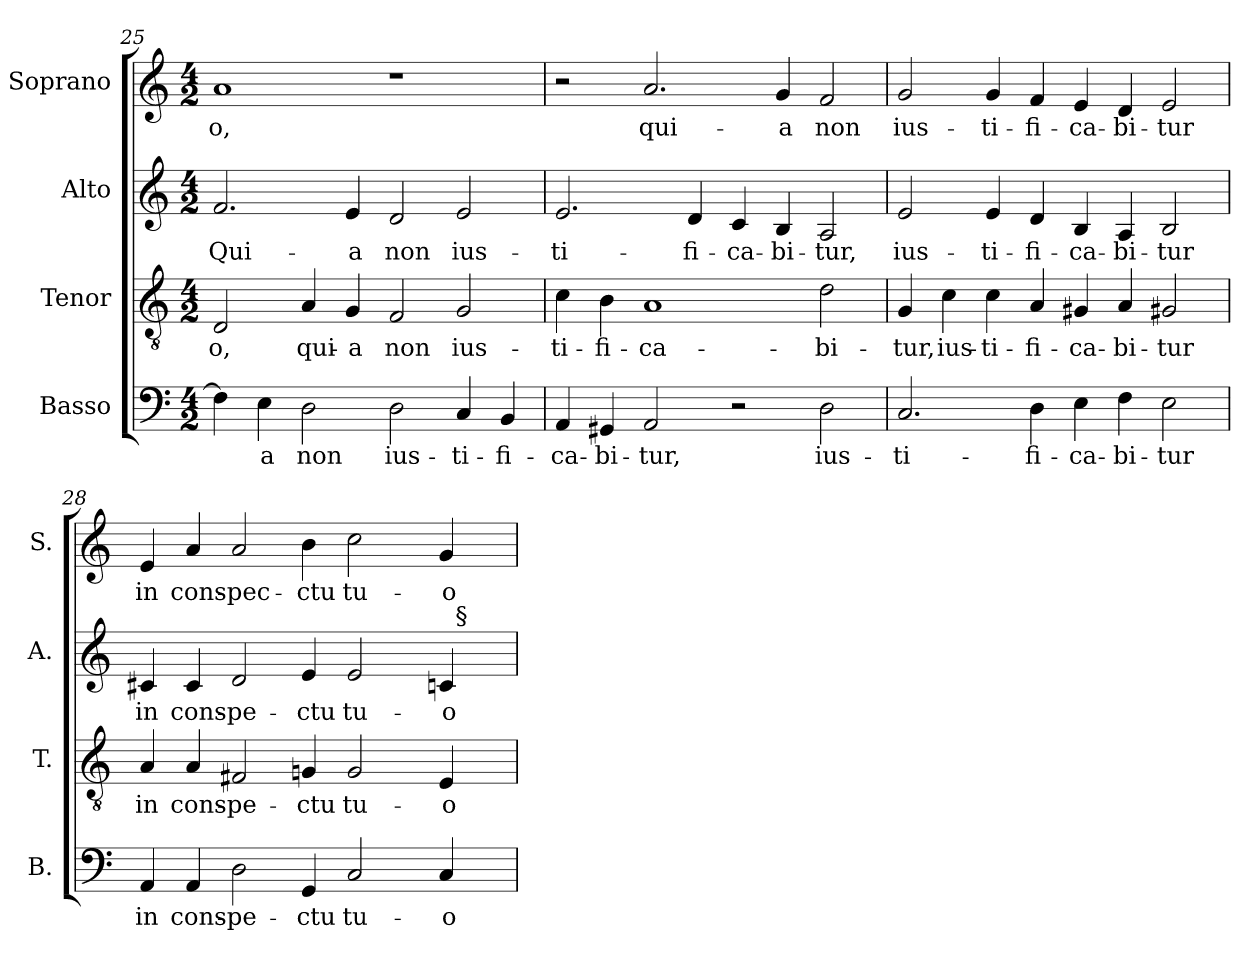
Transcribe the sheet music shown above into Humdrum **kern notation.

**kern	**text	**kern	**text	**kern	**text	**kern	**text
*part4	*part4	*part3	*part3	*part2	*part2	*part1	*part1
*staff4	*staff4	*staff3	*staff3	*staff2	*staff2	*staff1	*staff1
*I"Basso	*	*I"Tenor	*	*I"Alto	*	*I"Soprano	*
*I'B.	*	*I'T.	*	*I'A.	*	*I'S.	*
*clefF4	*	*clefGv2	*	*clefG2	*	*clefG2	*
*	*	*ITrd7c12	*	*	*	*	*
*k[]	*	*k[]	*	*k[]	*	*k[]	*
*C:	*	*C:	*	*C:	*	*C:	*
*M4/2	*	*M4/2	*	*M4/2	*	*M4/2	*
=25	=25	=25	=25	=25	=25	=25	=25
!	!	!	!LO:LY:b:color=#000000	!	!	!	!
!	!	!	!	!	!LO:LY:b:color=#000000	!	!
!	!	!	!	!	!	!	!LO:LY:b:color=#000000
4Fi\]	.	2DDi/	-o,	2.fi/	Qui-	1ai	-o,
!	!LO:LY:b:color=#000000	!	!	!	!	!	!
4Ei\	-a	.	.	.	.	.	.
!	!LO:LY:b:color=#000000	!	!	!	!	!	!
!	!	!	!LO:LY:b:color=#000000	!	!	!	!
2Di\	non	4AAi/	qui-	.	.	.	.
!	!	!	!LO:LY:b:color=#000000	!	!	!	!
!	!	!	!	!	!LO:LY:b:color=#000000	!	!
.	.	4GGi/	-a	4ei/	-a	.	.
!	!LO:LY:b:color=#000000	!	!	!	!	!	!
!	!	!	!LO:LY:b:color=#000000	!	!	!	!
!	!	!	!	!	!LO:LY:b:color=#000000	!	!
2Di\	ius-	2FFi/	non	2di/	non	1r	.
!	!LO:LY:b:color=#000000	!	!	!	!	!	!
!	!	!	!LO:LY:b:color=#000000	!	!	!	!
!	!	!	!	!	!LO:LY:b:color=#000000	!	!
4Ci/	-ti-	2GGi/	ius-	2ei/	ius-	.	.
!	!LO:LY:b:color=#000000	!	!	!	!	!	!
4BBi/	-fi-	.	.	.	.	.	.
=26	=26	=26	=26	=26	=26	=26	=26
!	!LO:LY:b:color=#000000	!	!	!	!	!	!
!	!	!	!LO:LY:b:color=#000000	!	!	!	!
!	!	!	!	!	!LO:LY:b:color=#000000	!	!
4AAi/	-ca-	4Ci\	-ti-	2.ei/	-ti-	2r	.
!	!LO:LY:b:color=#000000	!	!	!	!	!	!
!	!	!	!LO:LY:b:color=#000000	!	!	!	!
4GG#Xi/	-bi-	4BBi\	-fi-	.	.	.	.
!	!LO:LY:b:color=#000000	!	!	!	!	!	!
!	!	!	!LO:LY:b:color=#000000	!	!	!	!
!	!	!	!	!	!	!	!LO:LY:b:color=#000000
2AAi/	-tur,	1AAi	-ca-	.	.	2.ai/	qui-
!	!	!	!	!	!LO:LY:b:color=#000000	!	!
.	.	.	.	4di/	-fi-	.	.
!	!	!	!	!	!LO:LY:b:color=#000000	!	!
2r	.	.	.	4ci/	-ca-	.	.
!	!	!	!	!	!LO:LY:b:color=#000000	!	!
!	!	!	!	!	!	!	!LO:LY:b:color=#000000
.	.	.	.	4Bi/	-bi-	4gi/	-a
!	!LO:LY:b:color=#000000	!	!	!	!	!	!
!	!	!	!LO:LY:b:color=#000000	!	!	!	!
!	!	!	!	!	!LO:LY:b:color=#000000	!	!
!	!	!	!	!	!	!	!LO:LY:b:color=#000000
2Di\	ius-	2Di\	-bi-	2Ai/	-tur,	2fi/	non
!!LO:LB:g=z
=27	=27	=27	=27	=27	=27	=27	=27
!	!LO:LY:b:color=#000000	!	!	!	!	!	!
!	!	!	!LO:LY:b:color=#000000	!	!	!	!
!	!	!	!	!	!LO:LY:b:color=#000000	!	!
!	!	!	!	!	!	!	!LO:LY:b:color=#000000
2.Ci/	-ti-	4GGi/	-tur,	2ei/	ius-	2gi/	ius-
!	!	!	!LO:LY:b:color=#000000	!	!	!	!
.	.	4Ci\	ius-	.	.	.	.
!	!	!	!LO:LY:b:color=#000000	!	!	!	!
!	!	!	!	!	!LO:LY:b:color=#000000	!	!
!	!	!	!	!	!	!	!LO:LY:b:color=#000000
.	.	4Ci\	-ti-	4ei/	-ti-	4gi/	-ti-
!	!LO:LY:b:color=#000000	!	!	!	!	!	!
!	!	!	!LO:LY:b:color=#000000	!	!	!	!
!	!	!	!	!	!LO:LY:b:color=#000000	!	!
!	!	!	!	!	!	!	!LO:LY:b:color=#000000
4Di\	-fi-	4AAi/	-fi-	4di/	-fi-	4fi/	-fi-
!	!LO:LY:b:color=#000000	!	!	!	!	!	!
!	!	!	!LO:LY:b:color=#000000	!	!	!	!
!	!	!	!	!	!LO:LY:b:color=#000000	!	!
!	!	!	!	!	!	!	!LO:LY:b:color=#000000
4Ei\	-ca-	4GG#Xi/	-ca-	4Bi/	-ca-	4ei/	-ca-
!	!LO:LY:b:color=#000000	!	!	!	!	!	!
!	!	!	!LO:LY:b:color=#000000	!	!	!	!
!	!	!	!	!	!LO:LY:b:color=#000000	!	!
!	!	!	!	!	!	!	!LO:LY:b:color=#000000
4Fi\	-bi-	4AAi/	-bi-	4Ai/	-bi-	4di/	-bi-
!	!LO:LY:b:color=#000000	!	!	!	!	!	!
!	!	!	!LO:LY:b:color=#000000	!	!	!	!
!	!	!	!	!	!LO:LY:b:color=#000000	!	!
!	!	!	!	!	!	!	!LO:LY:b:color=#000000
2Ei\	-tur	2GG#Xi/	-tur	2Bi/	-tur	2ei/	-tur
=28	=28	=28	=28	=28	=28	=28	=28
!	!LO:LY:b:color=#000000	!	!	!	!	!	!
!	!	!	!LO:LY:b:color=#000000	!	!	!	!
!	!	!	!	!	!LO:LY:b:color=#000000	!	!
!	!	!	!	!	!	!	!LO:LY:b:color=#000000
*	*	*	*	*^	*	*	*
4AAi/	in	4AAi/	in	4c#Xi/	1ryy	in	4ei/	in
!	!LO:LY:b:color=#000000	!	!	!	!	!	!	!
!	!	!	!LO:LY:b:color=#000000	!	!	!	!	!
!	!	!	!	!	!	!LO:LY:b:color=#000000	!	!
!	!	!	!	!	!	!	!	!LO:LY:b:color=#000000
4AAi/	cons-	4AAi/	cons-	4c#i/	.	cons-	4ai/	cons-
!	!LO:LY:b:color=#000000	!	!	!	!	!	!	!
!	!	!	!LO:LY:b:color=#000000	!	!	!	!	!
!	!	!	!	!	!	!LO:LY:b:color=#000000	!	!
!	!	!	!	!	!	!	!	!LO:LY:b:color=#000000
2Di\	-pe-	2FF#Xi/	-pe-	2di/	.	-pe-	2ai/	-pec-
!	!LO:LY:b:color=#000000	!	!	!	!	!	!	!
!	!	!	!LO:LY:b:color=#000000	!	!	!	!	!
!	!	!	!	!	!	!LO:LY:b:color=#000000	!	!
!	!	!	!	!	!	!	!	!LO:LY:b:color=#000000
4GGi/	-ctu	4GGni/	-ctu	4ei/	2ryy	-ctu	4bi\	-ctu
!	!LO:LY:b:color=#000000	!	!	!	!	!	!	!
!	!	!	!LO:LY:b:color=#000000	!	!	!	!	!
!	!	!	!	!	!	!LO:LY:b:color=#000000	!	!
!	!	!	!	!	!	!	!	!LO:LY:b:color=#000000
2Ci/	tu-	2GGi/	tu-	2ei/	.	tu-	2cci\	tu-
.	.	.	.	.	4ryy	.	.	.
!	!LO:LY:b:color=#000000	!	!	!	!	!	!	!
!	!	!	!LO:LY:b:color=#000000	!	!	!	!	!
!	!	!	!	!	!	!LO:LY:b:color=#000000	!	!
!	!	!	!	!	!	!	!	!LO:LY:b:color=#000000
4Ci/	-o	4EEi/	-o	4ci/	32ryy	-o	4gi/	-o
.	.	.	.	.	256ryy	.	.	.
!	!	!	!	!	!LO:TX:a:t=§	!	!	!
.	.	.	.	.	8ryy	.	.	.
.	.	.	.	.	16ryy	.	.	.
.	.	.	.	.	64..ryy	.	.	.
*	*	*	*	*v	*v	*	*	*
=	=	=	=	=	=	=	=
*-	*-	*-	*-	*-	*-	*-	*-
